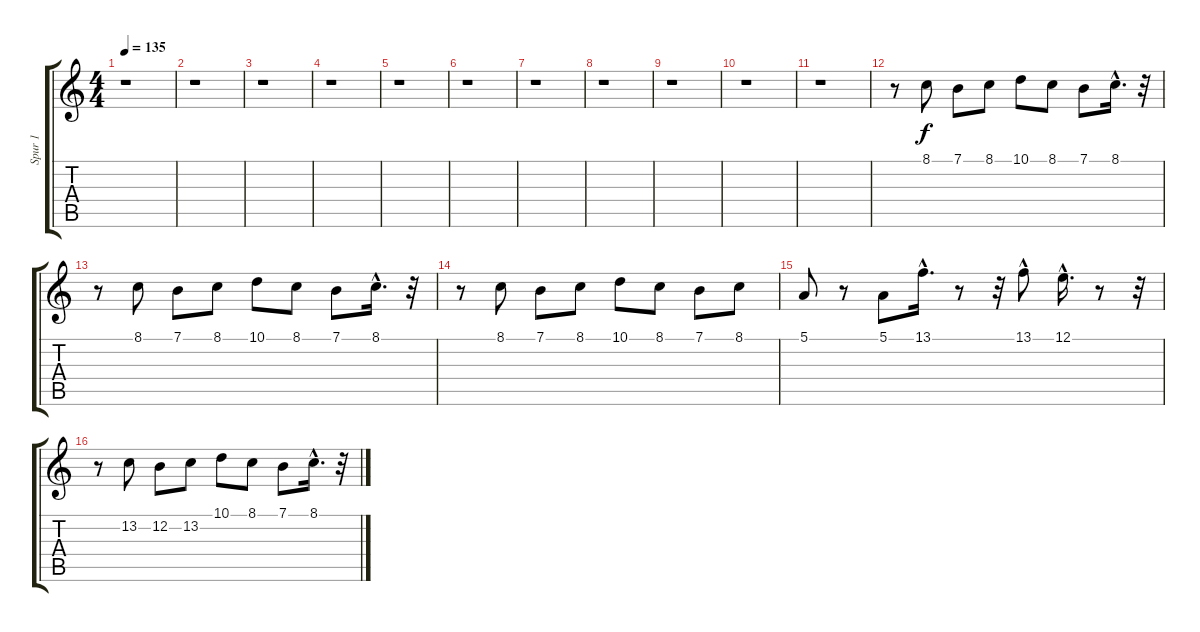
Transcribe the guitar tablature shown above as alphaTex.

\track ("Spur 1" "Spur 1") {instrument lead2sawtooth}
\staff {score tabs}
\tuning (E4 B3 G3 D3 A2 E2) {hide}
\ts (4 4)
\tempo 135
\clef g2
\ks c
r.1{dy f} |
r.1 |
r.1 |
r.1 |
r.1 |
r.1 |
r.1 |
r.1 |
r.1 |
r.1 |
r.1 |
r.8 8.1.8 7.1.8 8.1.8 10.1.8 8.1.8 7.1.8 8.1{hac}.16{d} r.32 |
r.8 8.1.8 7.1.8 8.1.8 10.1.8 8.1.8 7.1.8 8.1{hac}.16{d} r.32 |
r.8 8.1.8 7.1.8 8.1.8 10.1.8 8.1.8 7.1.8 8.1.8 |
5.1.8 r.8 5.1.8 13.1{hac}.16{d} r.8 r.32 13.1{hac}.8 12.1{hac}.16{d} r.8 r.32 |
r.8 13.2.8 12.2.8 13.2.8 10.1.8 8.1.8 7.1.8 8.1{hac}.16{d} r.32
